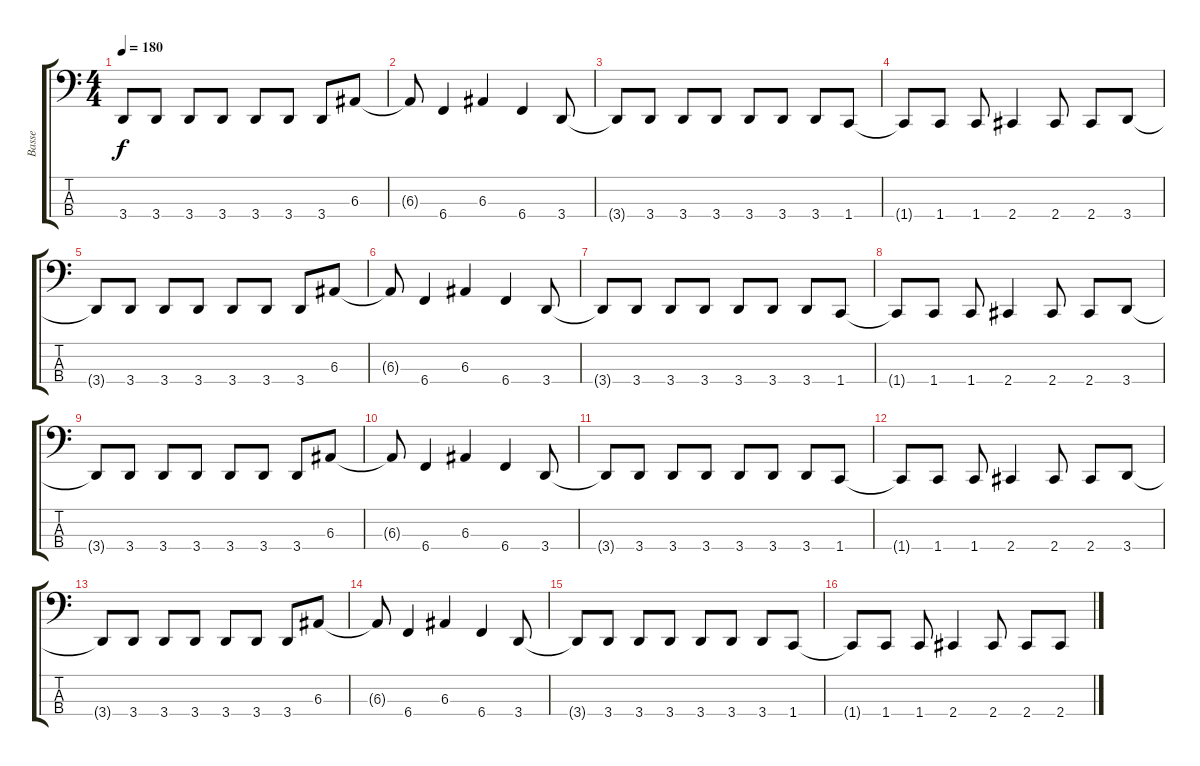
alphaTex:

\track ("Basse" "Basse") {instrument electricbasspick}
\staff {score tabs}
\tuning (D2 A1 E1 B0) {hide}
\ts (4 4)
\tempo 180
\clef f4
\ks c
3.4{t}.8{dy f} 3.4.8 3.4.8 3.4.8 3.4.8 3.4.8 3.4.8 6.3.8 |
6.3{t}.8 6.4.4 6.3.4 6.4.4 3.4.8 |
3.4{t}.8 3.4.8 3.4.8 3.4.8 3.4.8 3.4.8 3.4.8 1.4.8 |
1.4{t}.8 1.4.8 1.4.8 2.4.4 2.4.8 2.4.8 3.4.8 |
3.4{t}.8 3.4.8 3.4.8 3.4.8 3.4.8 3.4.8 3.4.8 6.3.8 |
6.3{t}.8 6.4.4 6.3.4 6.4.4 3.4.8 |
3.4{t}.8 3.4.8 3.4.8 3.4.8 3.4.8 3.4.8 3.4.8 1.4.8 |
1.4{t}.8 1.4.8 1.4.8 2.4.4 2.4.8 2.4.8 3.4.8 |
3.4{t}.8 3.4.8 3.4.8 3.4.8 3.4.8 3.4.8 3.4.8 6.3.8 |
6.3{t}.8 6.4.4 6.3.4 6.4.4 3.4.8 |
3.4{t}.8 3.4.8 3.4.8 3.4.8 3.4.8 3.4.8 3.4.8 1.4.8 |
1.4{t}.8 1.4.8 1.4.8 2.4.4 2.4.8 2.4.8 3.4.8 |
3.4{t}.8 3.4.8 3.4.8 3.4.8 3.4.8 3.4.8 3.4.8 6.3.8 |
6.3{t}.8 6.4.4 6.3.4 6.4.4 3.4.8 |
3.4{t}.8 3.4.8 3.4.8 3.4.8 3.4.8 3.4.8 3.4.8 1.4.8 |
1.4{t}.8 1.4.8 1.4.8 2.4.4 2.4.8 2.4.8 2.4.8
